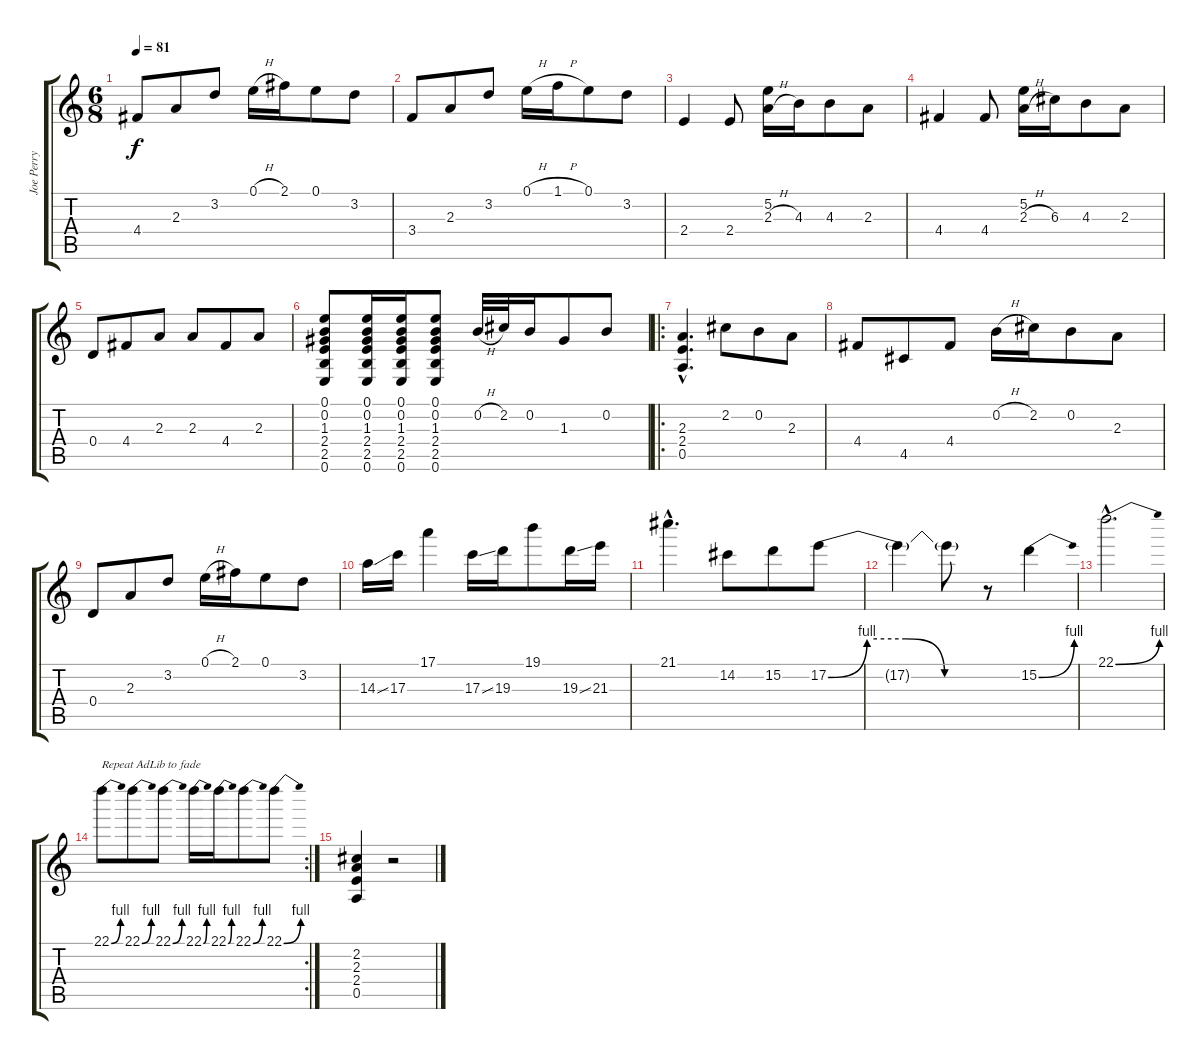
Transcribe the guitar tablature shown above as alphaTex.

\track ("Joe Perry " "Joe Perry ") {instrument electricguitarclean}
\staff {score tabs}
\tuning (E4 B3 G3 D3 A2 E2) {hide}
\ts (6 8)
\tempo 81
\clef g2
\ks c
4.4.8{dy f} 2.3.8 3.2.8 0.1{h}.16 2.1.16 0.1.8 3.2.8 |
3.4.8 2.3.8 3.2.8 0.1{h}.16 1.1{h}.16 0.1.8 3.2.8 |
2.4.4 2.4.8 (5.2 2.3{h}).16 4.3.16 4.3.8 2.3.8 |
4.4.4 4.4.8 (5.2 2.3{h}).16 6.3.16 4.3.8 2.3.8 |
0.4.8 4.4.8 2.3.8 2.3.8 4.4.8 2.3.8 |
(0.1 0.2 1.3 2.4 2.5 0.6).8 (0.1 0.2 1.3 2.4 2.5 0.6).16 (0.1 0.2 1.3 2.4 2.5 0.6).16 (0.1 0.2 1.3 2.4 2.5 0.6).8 0.2{h}.32 2.2.32 0.2.16 1.3.8 0.2.8 |
\ro
(2.3{hac} 2.4{hac} 0.5{hac}).4{d} 2.2.8 0.2.8 2.3.8 |
4.4.8 4.5.8 4.4.8 0.2{h}.16 2.2.16 0.2.8 2.3.8 |
0.4.8 2.3.8 3.2.8 0.1{h}.16 2.1.16 0.1.8 3.2.8 |
14.3{ss}.16 17.3.16 17.1.4 17.3{ss}.16 19.3.16 19.1.8 19.3{ss}.16 21.3.16 |
21.1{hac}.4{d} 14.2.8 15.2.8 17.2{be (custom 0 0 15 4 30 4 45 0 60 0)}.8 |
17.2{t}.4 17.2{t}.8 r.8 15.2{be (bend 0 0 60 4)}.4 |
22.1{be (bend 0 0 60 4) hac}.2{d} |
\rc 2
22.1{be (bend 0 0 60 4)}.8{txt "Repeat AdLib to fade"} 22.1{be (bend 0 0 60 4)}.8 22.1{be (bend 0 0 60 4)}.8 22.1{be (bend 0 0 60 4)}.16 22.1{be (bend 0 0 60 4)}.16 22.1{be (bend 0 0 60 4)}.8 22.1{be (bend 0 0 60 4)}.8 |
(2.2 2.3 2.4 0.5).4 r.2
